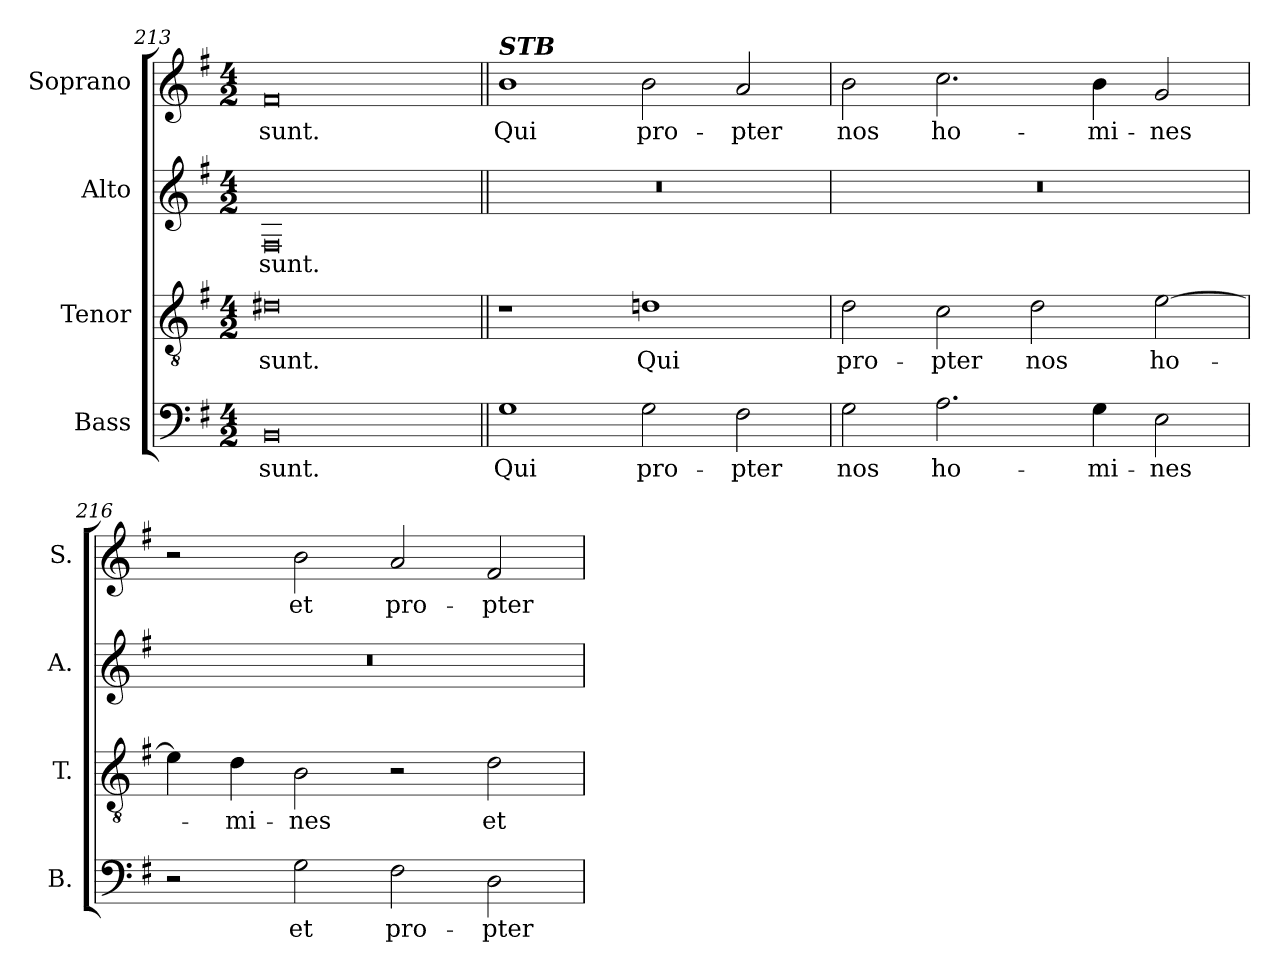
**kern	**text	**kern	**text	**kern	**text	**kern	**text
*part4	*part4	*part3	*part3	*part2	*part2	*part1	*part1
*staff4	*staff4	*staff3	*staff3	*staff2	*staff2	*staff1	*staff1
*I"Bass	*	*I"Tenor	*	*I"Alto	*	*I"Soprano	*
*I'B.	*	*I'T.	*	*I'A.	*	*I'S.	*
*clefF4	*	*clefGv2	*	*clefG2	*	*clefG2	*
*	*	*ITrd7c12	*	*	*	*	*
*k[f#]	*	*k[f#]	*	*k[f#]	*	*k[f#]	*
*G:	*	*G:	*	*G:	*	*G:	*
*M4/2	*	*M4/2	*	*M4/2	*	*M4/2	*
=213	=213	=213	=213	=213	=213	=213	=213
!	!LO:LY:b:color=#000000	!	!	!	!	!	!
!	!	!	!LO:LY:b:color=#000000	!	!	!	!
!	!	!	!	!	!LO:LY:b:color=#000000	!	!
!	!	!	!	!	!	!	!LO:LY:b:color=#000000
0BBi	sunt.	0D#Xi	sunt.	0F#i	sunt.	0f#i	sunt.
!!LO:LB:g=z
=214||	=214||	=214||	=214||	=214||	=214||	=214||	=214||
!	!LO:LY:b:color=#000000	!	!	!LO:N:vis=1	!	!	!
*	*	*	*	*	*	*MM192	*
!	!	!	!	!	!	!LO:TX:a:Bi:t=STB	!
!	!	!	!	!	!	!	!LO:LY:b:color=#000000
1Gi	Qui	1r	.	0r	.	1bi	Qui
!	!LO:LY:b:color=#000000	!	!	!	!	!	!
!	!	!	!LO:LY:b:color=#000000	!	!	!	!
!	!	!	!	!	!	!	!LO:LY:b:color=#000000
2Gi\	pro-	1Dni	Qui	.	.	2bi\	pro-
!	!LO:LY:b:color=#000000	!	!	!	!	!	!
!	!	!	!	!	!	!	!LO:LY:b:color=#000000
2F#i\	-pter	.	.	.	.	2ai/	-pter
=215	=215	=215	=215	=215	=215	=215	=215
!	!LO:LY:b:color=#000000	!	!	!	!	!	!
!	!	!	!LO:LY:b:color=#000000	!LO:N:vis=1	!	!	!
!	!	!	!	!	!	!	!LO:LY:b:color=#000000
2Gi\	nos	2Di\	pro-	0r	.	2bi\	nos
!	!LO:LY:b:color=#000000	!	!	!	!	!	!
!	!	!	!LO:LY:b:color=#000000	!	!	!	!
!	!	!	!	!	!	!	!LO:LY:b:color=#000000
2.Ai\	ho-	2Ci\	-pter	.	.	2.cci\	ho-
!	!	!	!LO:LY:b:color=#000000	!	!	!	!
.	.	2Di\	nos	.	.	.	.
!	!LO:LY:b:color=#000000	!	!	!	!	!	!
!	!	!	!	!	!	!	!LO:LY:b:color=#000000
4Gi\	-mi-	.	.	.	.	4bi\	-mi-
!	!LO:LY:b:color=#000000	!	!	!	!	!	!
!	!	!	!LO:LY:b:color=#000000	!	!	!	!
!	!	!	!	!	!	!	!LO:LY:b:color=#000000
2Ei\	-nes	[2Ei\	ho-	.	.	2gi/	-nes
=216	=216	=216	=216	=216	=216	=216	=216
!	!	!	!	!LO:N:vis=1	!	!	!
2r	.	4Ei\]	.	0r	.	2r	.
!	!	!	!LO:LY:b:color=#000000	!	!	!	!
.	.	4Di\	-mi-	.	.	.	.
!	!LO:LY:b:color=#000000	!	!	!	!	!	!
!	!	!	!LO:LY:b:color=#000000	!	!	!	!
!	!	!	!	!	!	!	!LO:LY:b:color=#000000
2Gi\	et	2BBi\	-nes	.	.	2bi\	et
!	!LO:LY:b:color=#000000	!	!	!	!	!	!
!	!	!	!	!	!	!	!LO:LY:b:color=#000000
2F#i\	pro-	2r	.	.	.	2ai/	pro-
!	!LO:LY:b:color=#000000	!	!	!	!	!	!
!	!	!	!LO:LY:b:color=#000000	!	!	!	!
!	!	!	!	!	!	!	!LO:LY:b:color=#000000
2Di\	-pter	2Di\	et	.	.	2f#i/	-pter
=	=	=	=	=	=	=	=
*-	*-	*-	*-	*-	*-	*-	*-
